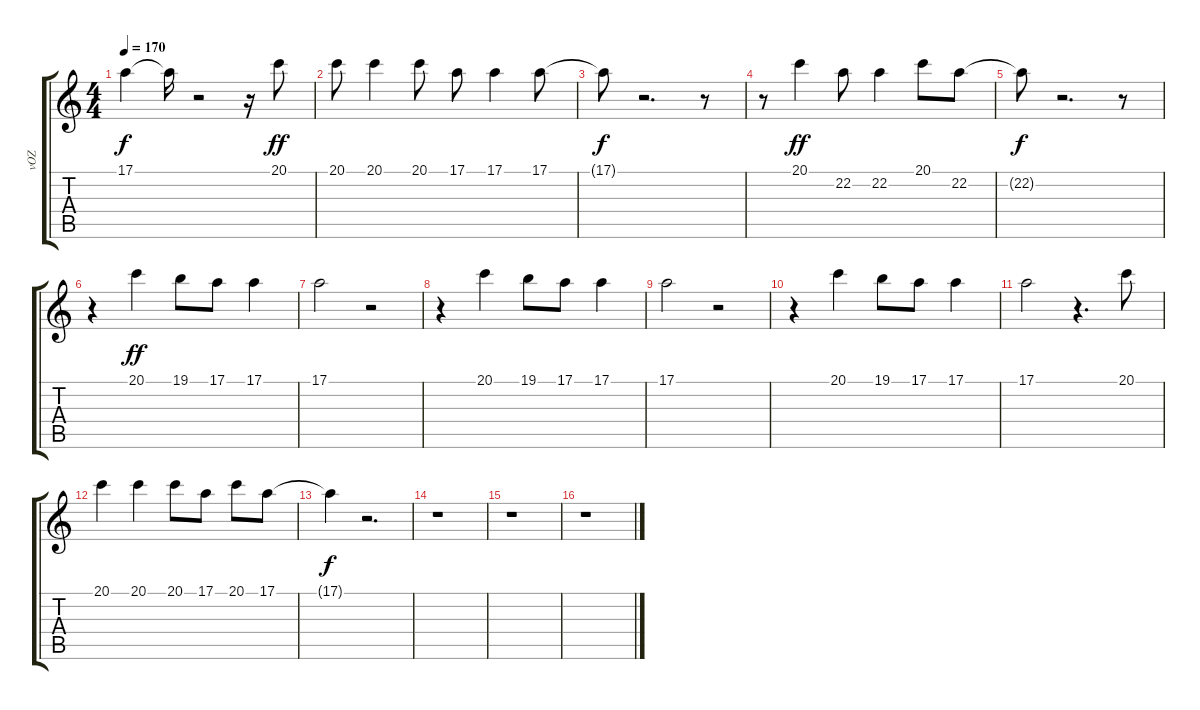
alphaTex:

\track ("vOZ" "vOZ") {instrument lead6voice}
\staff {score tabs}
\tuning (E4 B3 G3 D3 A2 E2) {hide}
\ts (4 4)
\tempo 170
\clef g2
\ks c
17.1{t}.4{dy f} 17.1{t}.16 r.2 r.16 20.1.8{dy ff} |
20.1.8 20.1.4 20.1.8 17.1.8 17.1.4 17.1.8 |
17.1{t}.8{dy f} r.2{d} r.8 |
r.8 20.1.4{dy ff} 22.2.8 22.2.4 20.1.8 22.2.8 |
22.2{t}.8{dy f} r.2{d} r.8 |
r.4 20.1.4{dy ff} 19.1.8 17.1.8 17.1.4 |
17.1.2 r.2 |
r.4 20.1.4 19.1.8 17.1.8 17.1.4 |
17.1.2 r.2 |
r.4 20.1.4 19.1.8 17.1.8 17.1.4 |
17.1.2 r.4{d} 20.1.8 |
20.1.4 20.1.4 20.1.8 17.1.8 20.1.8 17.1.8 |
17.1{t}.4{dy f} r.2{d} |
r.1 |
r.1 |
r.1
